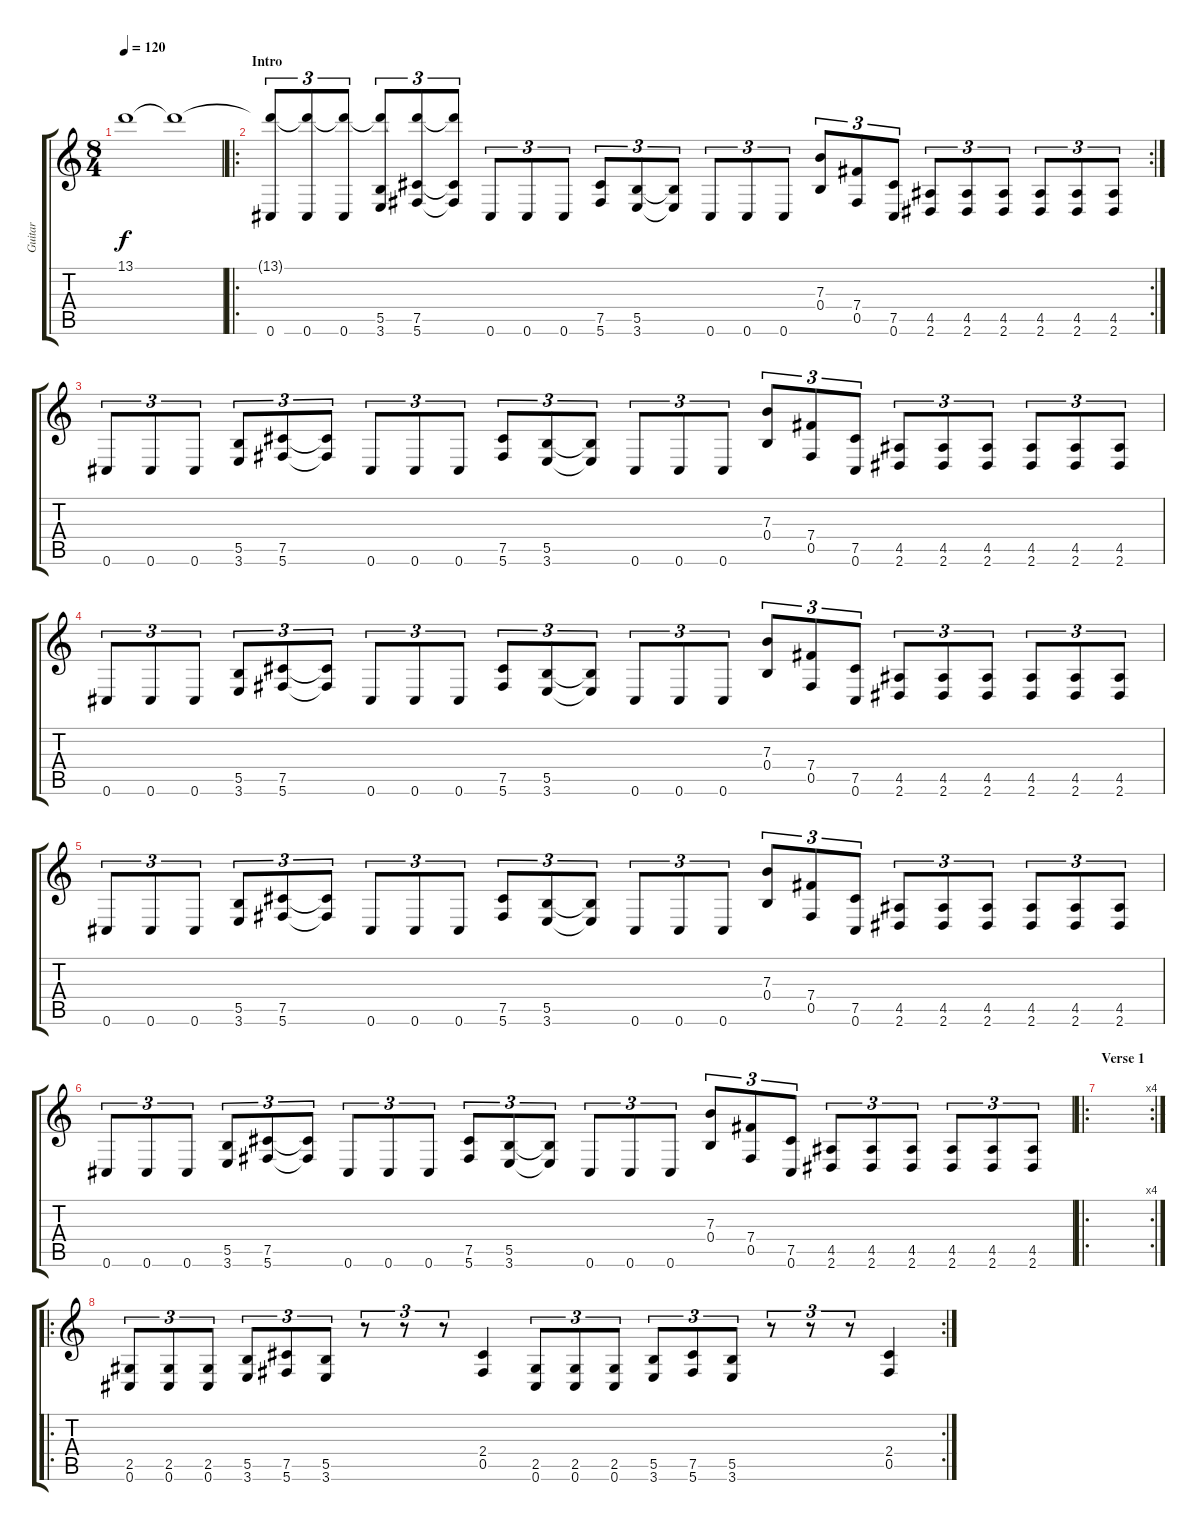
\track ("Guitar" "Guitar") {instrument distortionguitar}
\staff {score tabs}
\tuning (Db4 Ab3 E3 B2 Gb2 Db2) {hide}
\ts (8 4)
\tempo 120
\clef g2
\ks c
13.1.1{dy f instrument distortionguitar} 13.1{t}.1 |
\ro
\rc 2
\section ("" "Intro")
(13.1{t} 0.6).8{tu (3 2)} (13.1{t} 0.6).8{tu (3 2)} (13.1{t} 0.6).8{tu (3 2)} (13.1{t} 5.5 3.6).8{tu (3 2)} (13.1{t} 7.5 5.6).8{tu (3 2)} (13.1{t} 7.5{t} 5.6{t}).8{tu (3 2)} 0.6.8{tu (3 2)} 0.6.8{tu (3 2)} 0.6.8{tu (3 2)} (7.5 5.6).8{tu (3 2)} (5.5 3.6).8{tu (3 2)} (5.5{t} 3.6{t}).8{tu (3 2)} 0.6.8{tu (3 2)} 0.6.8{tu (3 2)} 0.6.8{tu (3 2)} (7.3 0.4).8{tu (3 2)} (7.4 0.5).8{tu (3 2)} (7.5 0.6).8{tu (3 2)} (4.5 2.6).8{tu (3 2)} (4.5 2.6).8{tu (3 2)} (4.5 2.6).8{tu (3 2)} (4.5 2.6).8{tu (3 2)} (4.5 2.6).8{tu (3 2)} (4.5 2.6).8{tu (3 2)} |
0.6.8{tu (3 2)} 0.6.8{tu (3 2)} 0.6.8{tu (3 2)} (5.5 3.6).8{tu (3 2)} (7.5 5.6).8{tu (3 2)} (7.5{t} 5.6{t}).8{tu (3 2)} 0.6.8{tu (3 2)} 0.6.8{tu (3 2)} 0.6.8{tu (3 2)} (7.5 5.6).8{tu (3 2)} (5.5 3.6).8{tu (3 2)} (5.5{t} 3.6{t}).8{tu (3 2)} 0.6.8{tu (3 2)} 0.6.8{tu (3 2)} 0.6.8{tu (3 2)} (7.3 0.4).8{tu (3 2)} (7.4 0.5).8{tu (3 2)} (7.5 0.6).8{tu (3 2)} (4.5 2.6).8{tu (3 2)} (4.5 2.6).8{tu (3 2)} (4.5 2.6).8{tu (3 2)} (4.5 2.6).8{tu (3 2)} (4.5 2.6).8{tu (3 2)} (4.5 2.6).8{tu (3 2)} |
0.6.8{tu (3 2)} 0.6.8{tu (3 2)} 0.6.8{tu (3 2)} (5.5 3.6).8{tu (3 2)} (7.5 5.6).8{tu (3 2)} (7.5{t} 5.6{t}).8{tu (3 2)} 0.6.8{tu (3 2)} 0.6.8{tu (3 2)} 0.6.8{tu (3 2)} (7.5 5.6).8{tu (3 2)} (5.5 3.6).8{tu (3 2)} (5.5{t} 3.6{t}).8{tu (3 2)} 0.6.8{tu (3 2)} 0.6.8{tu (3 2)} 0.6.8{tu (3 2)} (7.3 0.4).8{tu (3 2)} (7.4 0.5).8{tu (3 2)} (7.5 0.6).8{tu (3 2)} (4.5 2.6).8{tu (3 2)} (4.5 2.6).8{tu (3 2)} (4.5 2.6).8{tu (3 2)} (4.5 2.6).8{tu (3 2)} (4.5 2.6).8{tu (3 2)} (4.5 2.6).8{tu (3 2)} |
0.6.8{tu (3 2)} 0.6.8{tu (3 2)} 0.6.8{tu (3 2)} (5.5 3.6).8{tu (3 2)} (7.5 5.6).8{tu (3 2)} (7.5{t} 5.6{t}).8{tu (3 2)} 0.6.8{tu (3 2)} 0.6.8{tu (3 2)} 0.6.8{tu (3 2)} (7.5 5.6).8{tu (3 2)} (5.5 3.6).8{tu (3 2)} (5.5{t} 3.6{t}).8{tu (3 2)} 0.6.8{tu (3 2)} 0.6.8{tu (3 2)} 0.6.8{tu (3 2)} (7.3 0.4).8{tu (3 2)} (7.4 0.5).8{tu (3 2)} (7.5 0.6).8{tu (3 2)} (4.5 2.6).8{tu (3 2)} (4.5 2.6).8{tu (3 2)} (4.5 2.6).8{tu (3 2)} (4.5 2.6).8{tu (3 2)} (4.5 2.6).8{tu (3 2)} (4.5 2.6).8{tu (3 2)} |
0.6.8{tu (3 2)} 0.6.8{tu (3 2)} 0.6.8{tu (3 2)} (5.5 3.6).8{tu (3 2)} (7.5 5.6).8{tu (3 2)} (7.5{t} 5.6{t}).8{tu (3 2)} 0.6.8{tu (3 2)} 0.6.8{tu (3 2)} 0.6.8{tu (3 2)} (7.5 5.6).8{tu (3 2)} (5.5 3.6).8{tu (3 2)} (5.5{t} 3.6{t}).8{tu (3 2)} 0.6.8{tu (3 2)} 0.6.8{tu (3 2)} 0.6.8{tu (3 2)} (7.3 0.4).8{tu (3 2)} (7.4 0.5).8{tu (3 2)} (7.5 0.6).8{tu (3 2)} (4.5 2.6).8{tu (3 2)} (4.5 2.6).8{tu (3 2)} (4.5 2.6).8{tu (3 2)} (4.5 2.6).8{tu (3 2)} (4.5 2.6).8{tu (3 2)} (4.5 2.6).8{tu (3 2)} |
\ro
\rc 4
\section ("" "Verse 1")
|
\ro
\rc 2
(2.5 0.6).8{tu (3 2) instrument electricguitarmuted} (2.5 0.6).8{tu (3 2)} (2.5 0.6).8{tu (3 2)} (5.5 3.6).8{tu (3 2)} (7.5 5.6).8{tu (3 2)} (5.5 3.6).8{tu (3 2)} r.8{tu (3 2)} r.8{tu (3 2)} r.8{tu (3 2)} (2.4 0.5).4{instrument distortionguitar} (2.5 0.6).8{tu (3 2) instrument electricguitarmuted} (2.5 0.6).8{tu (3 2)} (2.5 0.6).8{tu (3 2)} (5.5 3.6).8{tu (3 2)} (7.5 5.6).8{tu (3 2)} (5.5 3.6).8{tu (3 2)} r.8{tu (3 2)} r.8{tu (3 2)} r.8{tu (3 2)} (2.4 0.5).4{instrument distortionguitar}
